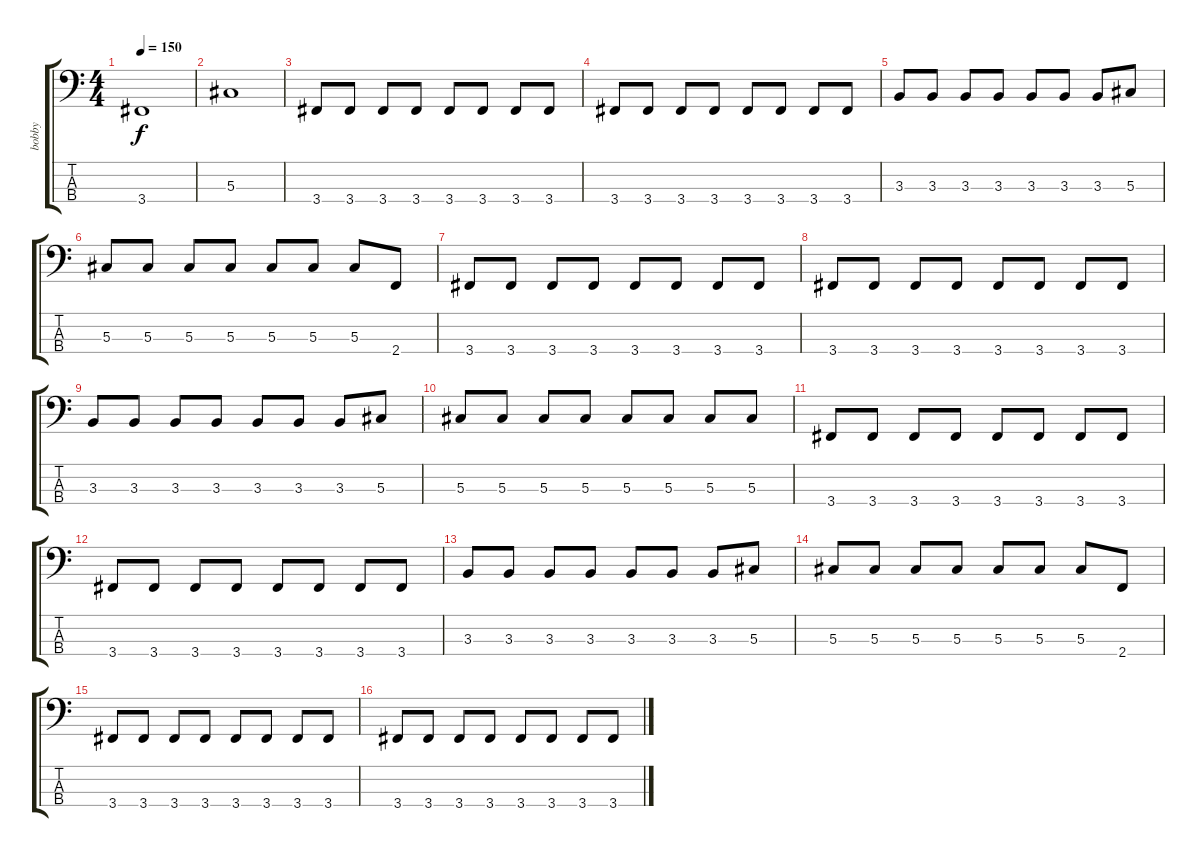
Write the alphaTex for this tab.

\track ("bobby" "bobby") {instrument electricbasspick}
\staff {score tabs}
\tuning (Gb2 Db2 Ab1 Eb1) {hide}
\ts (4 4)
\tempo 150
\clef f4
\ks c
3.4{t}.1{dy f} |
5.3.1 |
3.4.8 3.4.8 3.4.8 3.4.8 3.4.8 3.4.8 3.4.8 3.4.8 |
3.4.8 3.4.8 3.4.8 3.4.8 3.4.8 3.4.8 3.4.8 3.4.8 |
3.3.8 3.3.8 3.3.8 3.3.8 3.3.8 3.3.8 3.3.8 5.3.8 |
5.3.8 5.3.8 5.3.8 5.3.8 5.3.8 5.3.8 5.3.8 2.4.8 |
3.4.8 3.4.8 3.4.8 3.4.8 3.4.8 3.4.8 3.4.8 3.4.8 |
3.4.8 3.4.8 3.4.8 3.4.8 3.4.8 3.4.8 3.4.8 3.4.8 |
3.3.8 3.3.8 3.3.8 3.3.8 3.3.8 3.3.8 3.3.8 5.3.8 |
5.3.8 5.3.8 5.3.8 5.3.8 5.3.8 5.3.8 5.3.8 5.3.8 |
3.4.8 3.4.8 3.4.8 3.4.8 3.4.8 3.4.8 3.4.8 3.4.8 |
3.4.8 3.4.8 3.4.8 3.4.8 3.4.8 3.4.8 3.4.8 3.4.8 |
3.3.8 3.3.8 3.3.8 3.3.8 3.3.8 3.3.8 3.3.8 5.3.8 |
5.3.8 5.3.8 5.3.8 5.3.8 5.3.8 5.3.8 5.3.8 2.4.8 |
3.4.8 3.4.8 3.4.8 3.4.8 3.4.8 3.4.8 3.4.8 3.4.8 |
3.4.8 3.4.8 3.4.8 3.4.8 3.4.8 3.4.8 3.4.8 3.4.8
